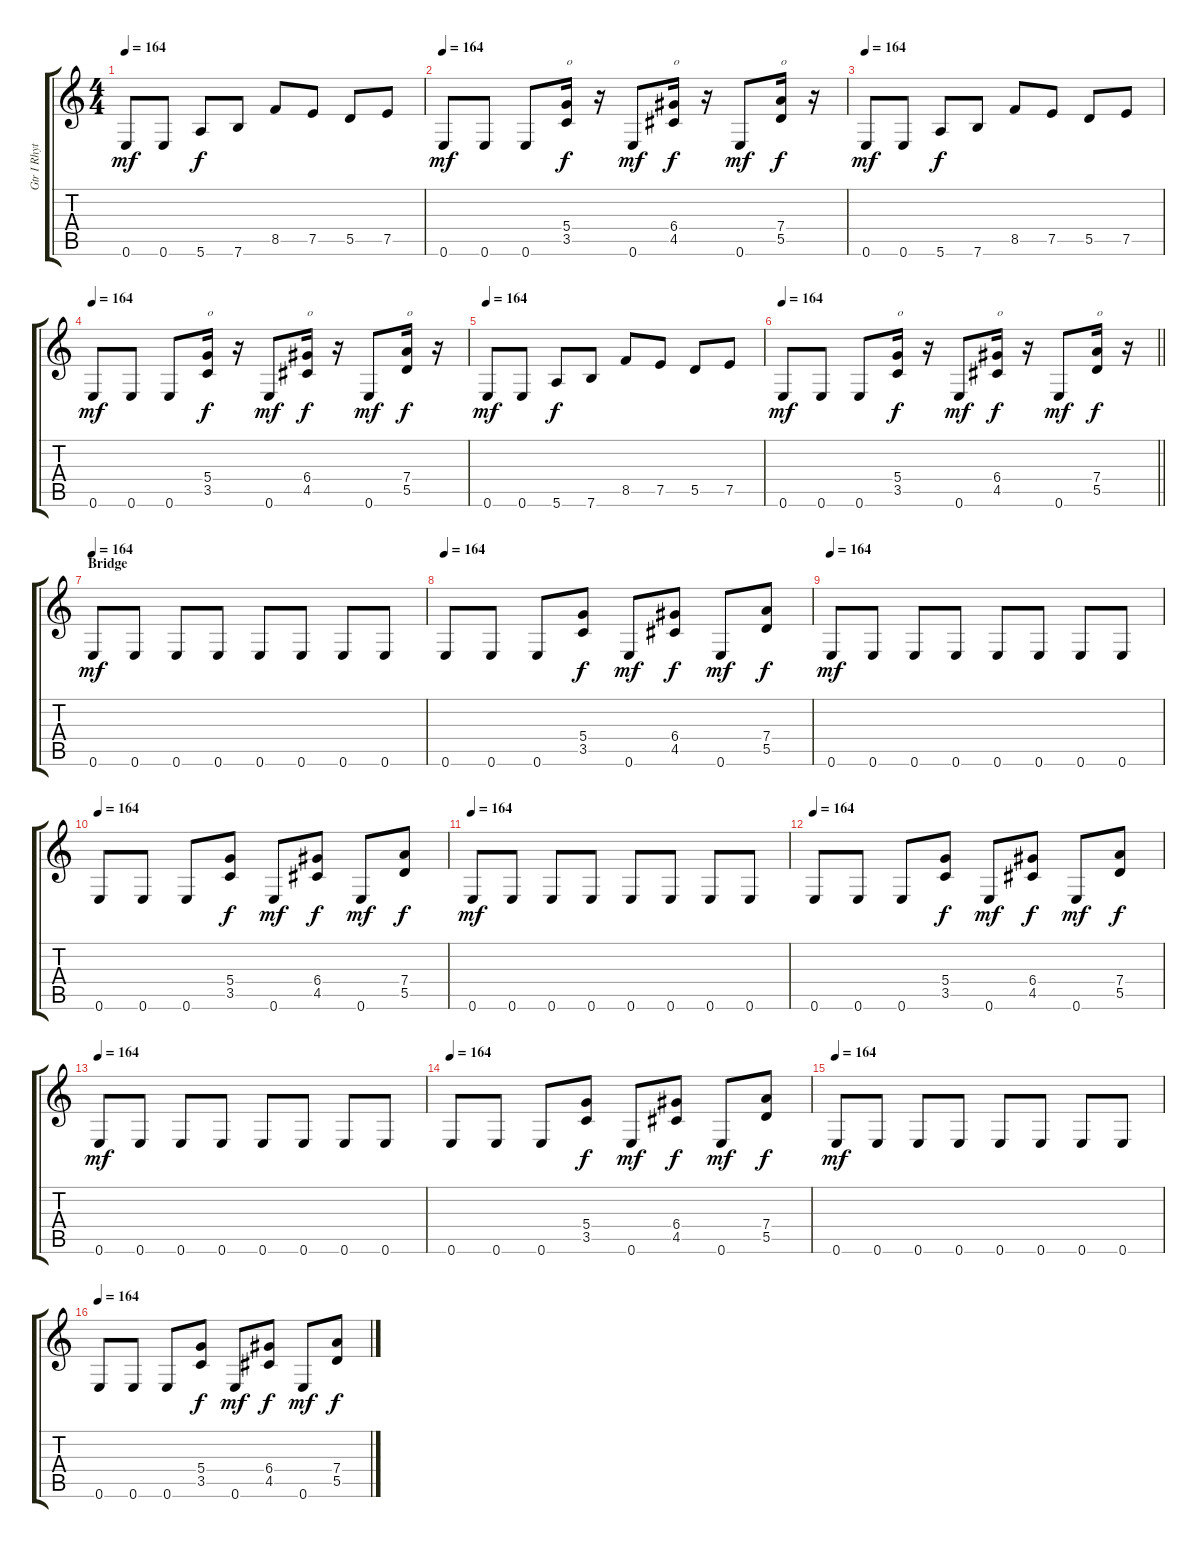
\track ("Gtr I Rhytm" "Gtr I Rhyt") {instrument overdrivenguitar}
\staff {score tabs}
\tuning (E4 B3 G3 D3 A2 E2) {hide}
\ts (4 4)
\tempo 164
\clef g2
\ks c
0.6.8{dy mf} 0.6.8 5.6.8{dy f} 7.6.8 8.5.8 7.5.8 5.5.8 7.5.8 |
\tempo 164
0.6.8{dy mf} 0.6.8 0.6.8 (5.4 3.5).16{txt "o" dy f} r.16 0.6.8{dy mf} (6.4 4.5).16{txt "o" dy f} r.16 0.6.8{dy mf} (7.4 5.5).16{txt "o" dy f} r.16 |
\tempo 164
0.6.8{dy mf} 0.6.8 5.6.8{dy f} 7.6.8 8.5.8 7.5.8 5.5.8 7.5.8 |
\tempo 164
0.6.8{dy mf} 0.6.8 0.6.8 (5.4 3.5).16{txt "o" dy f} r.16 0.6.8{dy mf} (6.4 4.5).16{txt "o" dy f} r.16 0.6.8{dy mf} (7.4 5.5).16{txt "o" dy f} r.16 |
\tempo 164
0.6.8{dy mf} 0.6.8 5.6.8{dy f} 7.6.8 8.5.8 7.5.8 5.5.8 7.5.8 |
\tempo 164
\barLineRight lightlight
0.6.8{dy mf} 0.6.8 0.6.8 (5.4 3.5).16{txt "o" dy f} r.16 0.6.8{dy mf} (6.4 4.5).16{txt "o" dy f} r.16 0.6.8{dy mf} (7.4 5.5).16{txt "o" dy f} r.16 |
\section ("" "Bridge")
\tempo 164
0.6.8{dy mf} 0.6.8 0.6.8 0.6.8 0.6.8 0.6.8 0.6.8 0.6.8 |
\tempo 164
0.6.8 0.6.8 0.6.8 (5.4 3.5).8{dy f} 0.6.8{dy mf} (6.4 4.5).8{dy f} 0.6.8{dy mf} (7.4 5.5).8{dy f} |
\tempo 164
0.6.8{dy mf} 0.6.8 0.6.8 0.6.8 0.6.8 0.6.8 0.6.8 0.6.8 |
\tempo 164
0.6.8 0.6.8 0.6.8 (5.4 3.5).8{dy f} 0.6.8{dy mf} (6.4 4.5).8{dy f} 0.6.8{dy mf} (7.4 5.5).8{dy f} |
\tempo 164
0.6.8{dy mf} 0.6.8 0.6.8 0.6.8 0.6.8 0.6.8 0.6.8 0.6.8 |
\tempo 164
0.6.8 0.6.8 0.6.8 (5.4 3.5).8{dy f} 0.6.8{dy mf} (6.4 4.5).8{dy f} 0.6.8{dy mf} (7.4 5.5).8{dy f} |
\tempo 164
0.6.8{dy mf} 0.6.8 0.6.8 0.6.8 0.6.8 0.6.8 0.6.8 0.6.8 |
\tempo 164
0.6.8 0.6.8 0.6.8 (5.4 3.5).8{dy f} 0.6.8{dy mf} (6.4 4.5).8{dy f} 0.6.8{dy mf} (7.4 5.5).8{dy f} |
\tempo 164
0.6.8{dy mf} 0.6.8 0.6.8 0.6.8 0.6.8 0.6.8 0.6.8 0.6.8 |
\tempo 164
0.6.8 0.6.8 0.6.8 (5.4 3.5).8{dy f} 0.6.8{dy mf} (6.4 4.5).8{dy f} 0.6.8{dy mf} (7.4 5.5).8{dy f}
